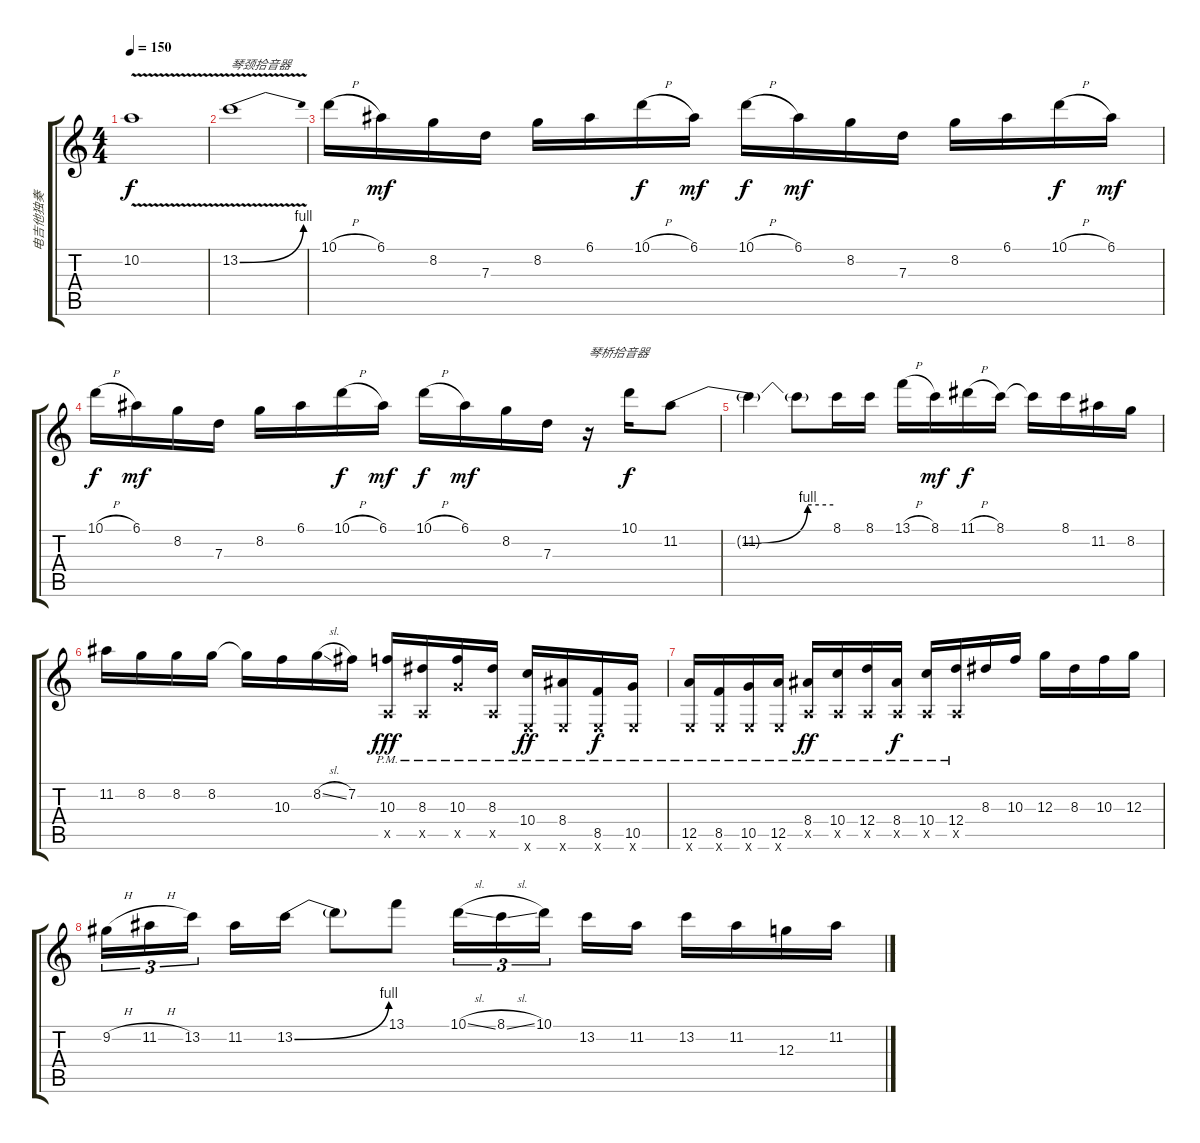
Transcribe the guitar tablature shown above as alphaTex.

\track ("电吉他独奏" "电吉他独奏") {instrument overdrivenguitar}
\staff {score tabs}
\tuning (E4 B3 G3 D3 A2 E2) {hide}
\ts (4 4)
\tempo 150
\clef g2
\ks c
10.2{v}.1{dy f} |
13.2{be (bend 0 0 60 4) v}.1{txt "琴颈拾音器"} |
10.1{h}.16 6.1.16{dy mf} 8.2.16 7.3.16 8.2.16 6.1.16 10.1{h}.16{dy f} 6.1.16{dy mf} 10.1{h}.16{dy f} 6.1.16{dy mf} 8.2.16 7.3.16 8.2.16 6.1.16 10.1{h}.16{dy f} 6.1.16{dy mf} |
10.1{h}.16{dy f} 6.1.16{dy mf} 8.2.16 7.3.16 8.2.16 6.1.16 10.1{h}.16{dy f} 6.1.16{dy mf} 10.1{h}.16{dy f} 6.1.16{dy mf} 8.2.16 7.3.16 r.16{txt "琴桥拾音器"} 10.1.16{dy f} 11.2{be (custom 0 0 25 0 50 4 60 4)}.8 |
11.2{t}.4 11.2{t}.8 8.1.16 8.1.16 13.1{h}.16 8.1.16{dy mf} 11.1{h}.16{dy f} 8.1.16 8.1{t}.16 8.1.16 11.2.16 8.2.16 |
11.2.16 8.2.16 8.2.16 8.2.16 8.2{t}.16 10.3.16 8.2{sl}.16 7.2.16 (10.3{pm} 0.5{x}).16{dy fff} (8.3{pm} 0.5{x}).16 (10.3{pm} 10.5{x}).16 (8.3{pm} 0.5{x}).16 (10.4{pm} 0.6{x}).16{dy ff} (8.4{pm} 0.6{x}).16 (8.5{pm} 0.6{x}).16{dy f} (10.5{pm} 0.6{x}).16 |
(12.5{pm} 0.6{x}).16 (8.5{pm} 0.6{x}).16 (10.5{pm} 0.6{x}).16 (12.5{pm} 0.6{x}).16 (8.4{pm} 0.5{x}).16{dy ff} (10.4{pm} 0.5{x}).16 (12.4{pm} 0.5{x}).16 (8.4{pm} 0.5{x}).16{dy f} (10.4{pm} 0.5{x}).16 (12.4{pm} 0.5{x}).16 8.3.16 10.3.16 12.3.16 8.3.16 10.3.16 12.3.16 |
9.2{h}.16{tu (3 2)} 11.2{h}.16{tu (3 2)} 13.2.16{tu (3 2) beam splitsecondary} 11.2.16 13.2{be (bend 0 0 60 4)}.16 13.2{t}.8 13.1.8 10.1{sl}.16{tu (3 2)} 8.1{sl}.16{tu (3 2)} 10.1.16{tu (3 2) beam splitsecondary} 13.2.16 11.2.16 13.2.16 11.2.16 12.3.16 11.2.16
